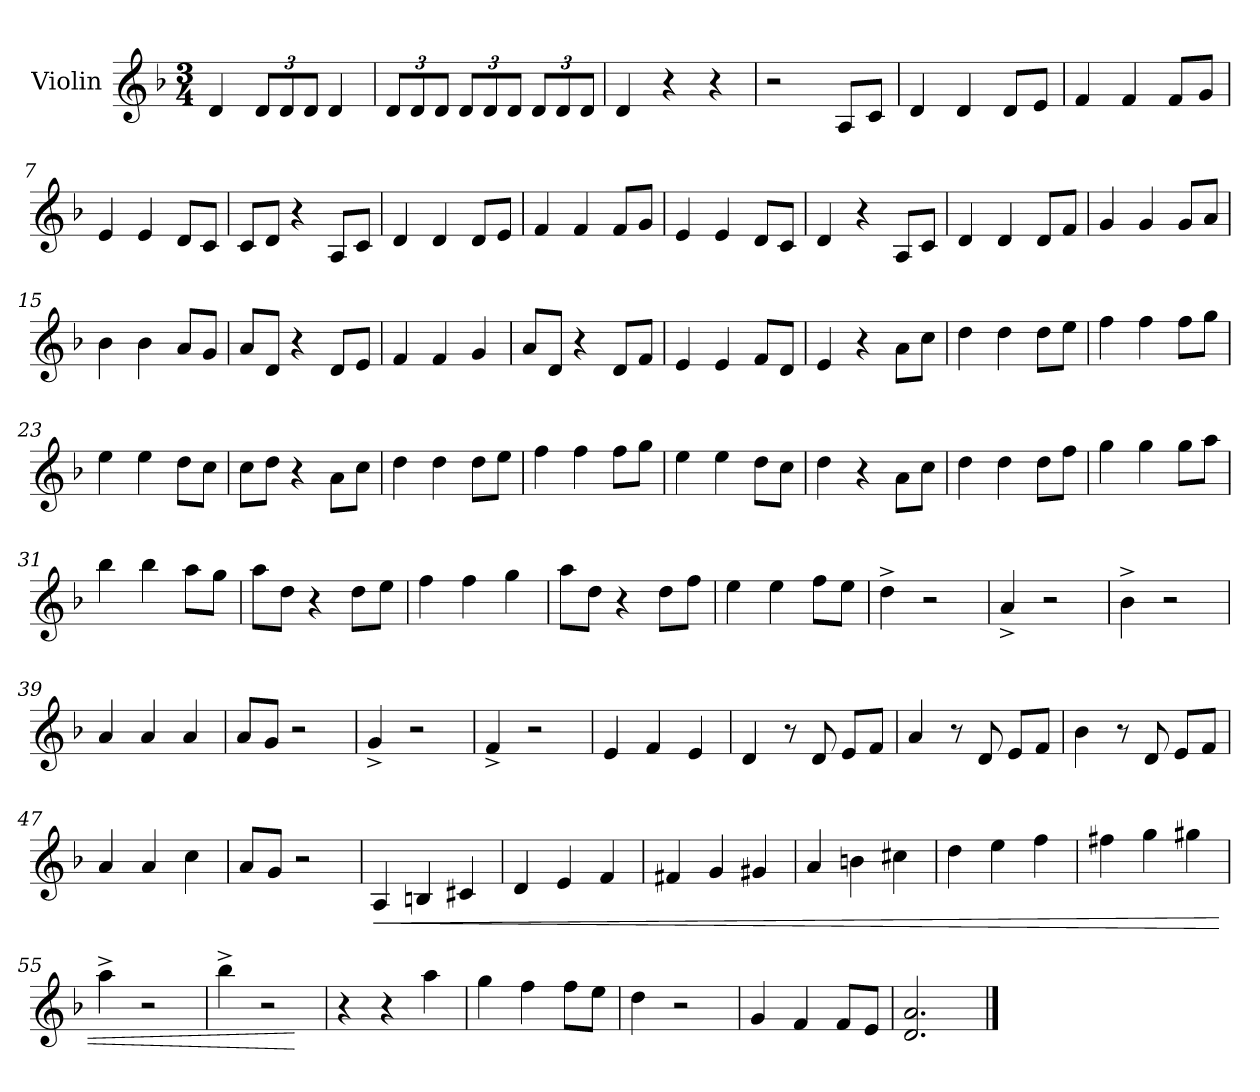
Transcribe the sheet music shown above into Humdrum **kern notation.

**kern	**dynam
*part1	*part1
*staff1	*staff1
*I"Violin	*
*I'Vln.	*
*clefG2	*
*k[b-]	*
*M3/4	*
=1	=1
4d/	.
*Xbrackettup	*
12d/L	.
12d/	.
12d/J	.
4d/	.
=2	=2
12d/L	.
12d/	.
12d/J	.
12d/L	.
12d/	.
12d/J	.
12d/L	.
12d/	.
12d/J	.
=3	=3
4d/	.
4r	.
4r	.
=4	=4
2r	.
8A/L	.
8c/J	.
=5	=5
4d/	.
4d/	.
8d/L	.
8e/J	.
=6	=6
4f/	.
4f/	.
8f/L	.
8g/J	.
=7	=7
4e/	.
4e/	.
8d/L	.
8c/J	.
=8	=8
8c/L	.
8d/J	.
4r	.
8A/L	.
8c/J	.
!!LO:LB:g=z
=9	=9
4d/	.
4d/	.
8d/L	.
8e/J	.
=10	=10
4f/	.
4f/	.
8f/L	.
8g/J	.
=11	=11
4e/	.
4e/	.
8d/L	.
8c/J	.
=12	=12
4d/	.
4r	.
8A/L	.
8c/J	.
=13	=13
4d/	.
4d/	.
8d/L	.
8f/J	.
=14	=14
4g/	.
4g/	.
8g/L	.
8a/J	.
=15	=15
4b-\	.
4b-\	.
8a/L	.
8g/J	.
=16	=16
8a/L	.
8d/J	.
4r	.
8d/L	.
8e/J	.
=17	=17
4f/	.
4f/	.
4g/	.
!!LO:LB:g=z
=18	=18
8a/L	.
8d/J	.
4r	.
8d/L	.
8f/J	.
=19	=19
4e/	.
4e/	.
8f/L	.
8d/J	.
=20	=20
4e/	.
4r	.
8a\L	.
8cc\J	.
=21	=21
4dd\	.
4dd\	.
8dd\L	.
8ee\J	.
=22	=22
4ff\	.
4ff\	.
8ff\L	.
8gg\J	.
=23	=23
4ee\	.
4ee\	.
8dd\L	.
8cc\J	.
=24	=24
8cc\L	.
8dd\J	.
4r	.
8a\L	.
8cc\J	.
=25	=25
4dd\	.
4dd\	.
8dd\L	.
8ee\J	.
=26	=26
4ff\	.
4ff\	.
8ff\L	.
8gg\J	.
!!LO:LB:g=z
=27	=27
4ee\	.
4ee\	.
8dd\L	.
8cc\J	.
=28	=28
4dd\	.
4r	.
8a\L	.
8cc\J	.
=29	=29
4dd\	.
4dd\	.
8dd\L	.
8ff\J	.
=30	=30
4gg\	.
4gg\	.
8gg\L	.
8aa\J	.
=31	=31
4bb-\	.
4bb-\	.
8aa\L	.
8gg\J	.
=32	=32
8aa\L	.
8dd\J	.
4r	.
8dd\L	.
8ee\J	.
=33	=33
4ff\	.
4ff\	.
4gg\	.
=34	=34
8aa\L	.
8dd\J	.
4r	.
8dd\L	.
8ff\J	.
=35	=35
4ee\	.
4ee\	.
8ff\L	.
8ee\J	.
!!LO:LB:g=z
=36	=36
4dd^\	.
2r	.
=37	=37
4a^/	.
2r	.
=38	=38
4b-^\	.
2r	.
=39	=39
4a/	.
4a/	.
4a/	.
=40	=40
8a/L	.
8g/J	.
2r	.
=41	=41
4g^/	.
2r	.
=42	=42
4f^/	.
2r	.
=43	=43
4e/	.
4f/	.
4e/	.
=44	=44
4d/	.
8r	.
8d/	.
8e/L	.
8f/J	.
=45	=45
4a/	.
8r	.
8d/	.
8e/L	.
8f/J	.
!!LO:LB:g=z
=46	=46
4b-\	.
8r	.
8d/	.
8e/L	.
8f/J	.
=47	=47
4a/	.
4a/	.
4cc\	.
=48	=48
8a/L	.
8g/J	.
2r	.
=49	=49
!	!LO:HP:b
4A/	<
4Bn/	.
4c#X/	.
=50	=50
4d/	.
4e/	.
4f/	.
=51	=51
4f#X/	.
4g/	.
4g#X/	.
=52	=52
4a/	.
4bn\	.
4cc#X\	.
=53	=53
4dd\	.
4ee\	.
4ff\	.
=54	=54
4ff#X\	.
4gg\	.
4gg#X\	.
=55	=55
4aa^\	.
2r	.
!!LO:LB:g=z
=56	=56
4bb-^\	.
2r	.
.	[
=57	=57
4r	.
4r	.
4aa\	.
=58	=58
4gg\	.
4ff\	.
8ff\L	.
8ee\J	.
=59	=59
4dd\	.
2r	.
=60	=60
4g/	.
4f/	.
8f/L	.
8e/J	.
=61	=61
2.d/ 2.a/	.
==	==
*-	*-
